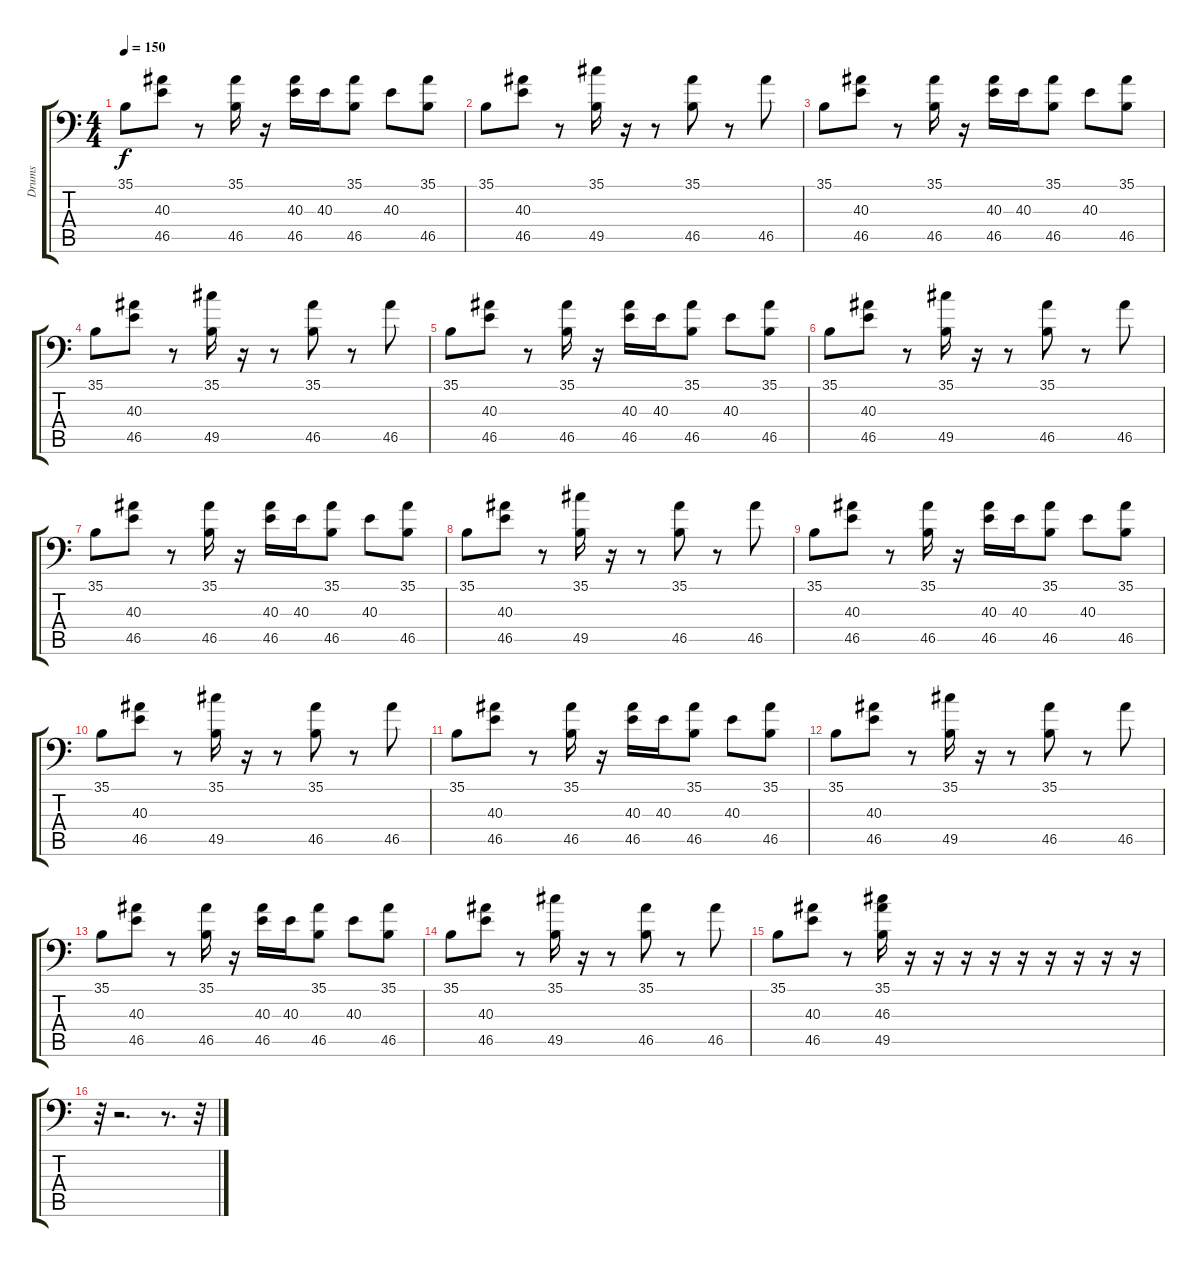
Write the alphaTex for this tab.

\track ("Drums" "Drums") {instrument acousticgrandpiano}
\staff {score tabs}
\tuning (C-1 C-1 C-1 C-1 C-1 C-1) {hide}
\ts (4 4)
\tempo 150
\clef f4
\ks c
35.1.8{dy f} (40.3 46.5).8 r.8 (35.1 46.5).16 r.16 (40.3 46.5).16 40.3.16 (35.1 46.5).8 40.3.8 (35.1 46.5).8 |
35.1.8 (40.3 46.5).8 r.8 (35.1 49.5).16 r.16 r.8 (35.1 46.5).8 r.8 46.5.8 |
35.1.8 (40.3 46.5).8 r.8 (35.1 46.5).16 r.16 (40.3 46.5).16 40.3.16 (35.1 46.5).8 40.3.8 (35.1 46.5).8 |
35.1.8 (40.3 46.5).8 r.8 (35.1 49.5).16 r.16 r.8 (35.1 46.5).8 r.8 46.5.8 |
35.1.8 (40.3 46.5).8 r.8 (35.1 46.5).16 r.16 (40.3 46.5).16 40.3.16 (35.1 46.5).8 40.3.8 (35.1 46.5).8 |
35.1.8 (40.3 46.5).8 r.8 (35.1 49.5).16 r.16 r.8 (35.1 46.5).8 r.8 46.5.8 |
35.1.8 (40.3 46.5).8 r.8 (35.1 46.5).16 r.16 (40.3 46.5).16 40.3.16 (35.1 46.5).8 40.3.8 (35.1 46.5).8 |
35.1.8 (40.3 46.5).8 r.8 (35.1 49.5).16 r.16 r.8 (35.1 46.5).8 r.8 46.5.8 |
35.1.8 (40.3 46.5).8 r.8 (35.1 46.5).16 r.16 (40.3 46.5).16 40.3.16 (35.1 46.5).8 40.3.8 (35.1 46.5).8 |
35.1.8 (40.3 46.5).8 r.8 (35.1 49.5).16 r.16 r.8 (35.1 46.5).8 r.8 46.5.8 |
35.1.8 (40.3 46.5).8 r.8 (35.1 46.5).16 r.16 (40.3 46.5).16 40.3.16 (35.1 46.5).8 40.3.8 (35.1 46.5).8 |
35.1.8 (40.3 46.5).8 r.8 (35.1 49.5).16 r.16 r.8 (35.1 46.5).8 r.8 46.5.8 |
35.1.8 (40.3 46.5).8 r.8 (35.1 46.5).16 r.16 (40.3 46.5).16 40.3.16 (35.1 46.5).8 40.3.8 (35.1 46.5).8 |
35.1.8 (40.3 46.5).8 r.8 (35.1 49.5).16 r.16 r.8 (35.1 46.5).8 r.8 46.5.8 |
35.1.8 (40.3 46.5).8 r.8 (35.1 46.3 49.5).16 r.16 r.16 r.16 r.16 r.16 r.16 r.16 r.16 r.16 |
r.32 r.2{d} r.8{d} r.32
